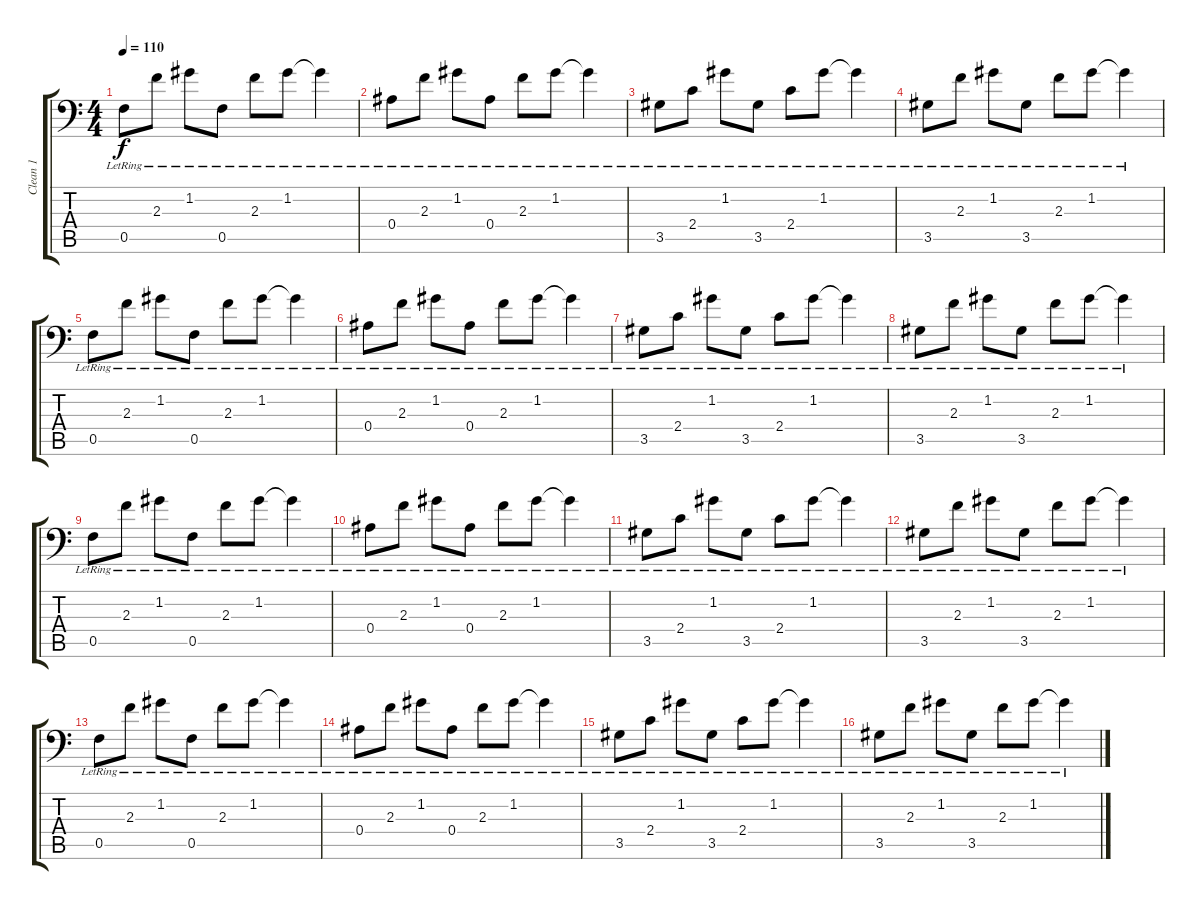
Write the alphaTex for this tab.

\track ("Clean 1" "Clean 1") {instrument electricguitarclean}
\staff {score tabs}
\tuning (C4 G3 Eb3 Bb2 F2 Bb1) {hide}
\ts (4 4)
\tempo 110
\clef f4
\ks c
0.5{lr}.8{dy f} 2.3{lr}.8 1.2{lr}.8 0.5{lr}.8 2.3{lr}.8 1.2{lr}.8 1.2{lr t}.4 |
0.4{lr}.8 2.3{lr}.8 1.2{lr}.8 0.4{lr}.8 2.3{lr}.8 1.2{lr}.8 1.2{lr t}.4 |
3.5{lr}.8 2.4{lr}.8 1.2{lr}.8 3.5{lr}.8 2.4{lr}.8 1.2{lr}.8 1.2{lr t}.4 |
3.5{lr}.8 2.3{lr}.8 1.2{lr}.8 3.5{lr}.8 2.3{lr}.8 1.2{lr}.8 1.2{lr t}.4 |
0.5{lr}.8 2.3{lr}.8 1.2{lr}.8 0.5{lr}.8 2.3{lr}.8 1.2{lr}.8 1.2{lr t}.4 |
0.4{lr}.8 2.3{lr}.8 1.2{lr}.8 0.4{lr}.8 2.3{lr}.8 1.2{lr}.8 1.2{lr t}.4 |
3.5{lr}.8 2.4{lr}.8 1.2{lr}.8 3.5{lr}.8 2.4{lr}.8 1.2{lr}.8 1.2{lr t}.4 |
3.5{lr}.8 2.3{lr}.8 1.2{lr}.8 3.5{lr}.8 2.3{lr}.8 1.2{lr}.8 1.2{lr t}.4 |
0.5{lr}.8 2.3{lr}.8 1.2{lr}.8 0.5{lr}.8 2.3{lr}.8 1.2{lr}.8 1.2{lr t}.4 |
0.4{lr}.8 2.3{lr}.8 1.2{lr}.8 0.4{lr}.8 2.3{lr}.8 1.2{lr}.8 1.2{lr t}.4 |
3.5{lr}.8 2.4{lr}.8 1.2{lr}.8 3.5{lr}.8 2.4{lr}.8 1.2{lr}.8 1.2{lr t}.4 |
3.5{lr}.8 2.3{lr}.8 1.2{lr}.8 3.5{lr}.8 2.3{lr}.8 1.2{lr}.8 1.2{lr t}.4 |
0.5{lr}.8 2.3{lr}.8 1.2{lr}.8 0.5{lr}.8 2.3{lr}.8 1.2{lr}.8 1.2{lr t}.4 |
0.4{lr}.8 2.3{lr}.8 1.2{lr}.8 0.4{lr}.8 2.3{lr}.8 1.2{lr}.8 1.2{lr t}.4 |
3.5{lr}.8 2.4{lr}.8 1.2{lr}.8 3.5{lr}.8 2.4{lr}.8 1.2{lr}.8 1.2{lr t}.4 |
3.5{lr}.8 2.3{lr}.8 1.2{lr}.8 3.5{lr}.8 2.3{lr}.8 1.2{lr}.8 1.2{lr t}.4
